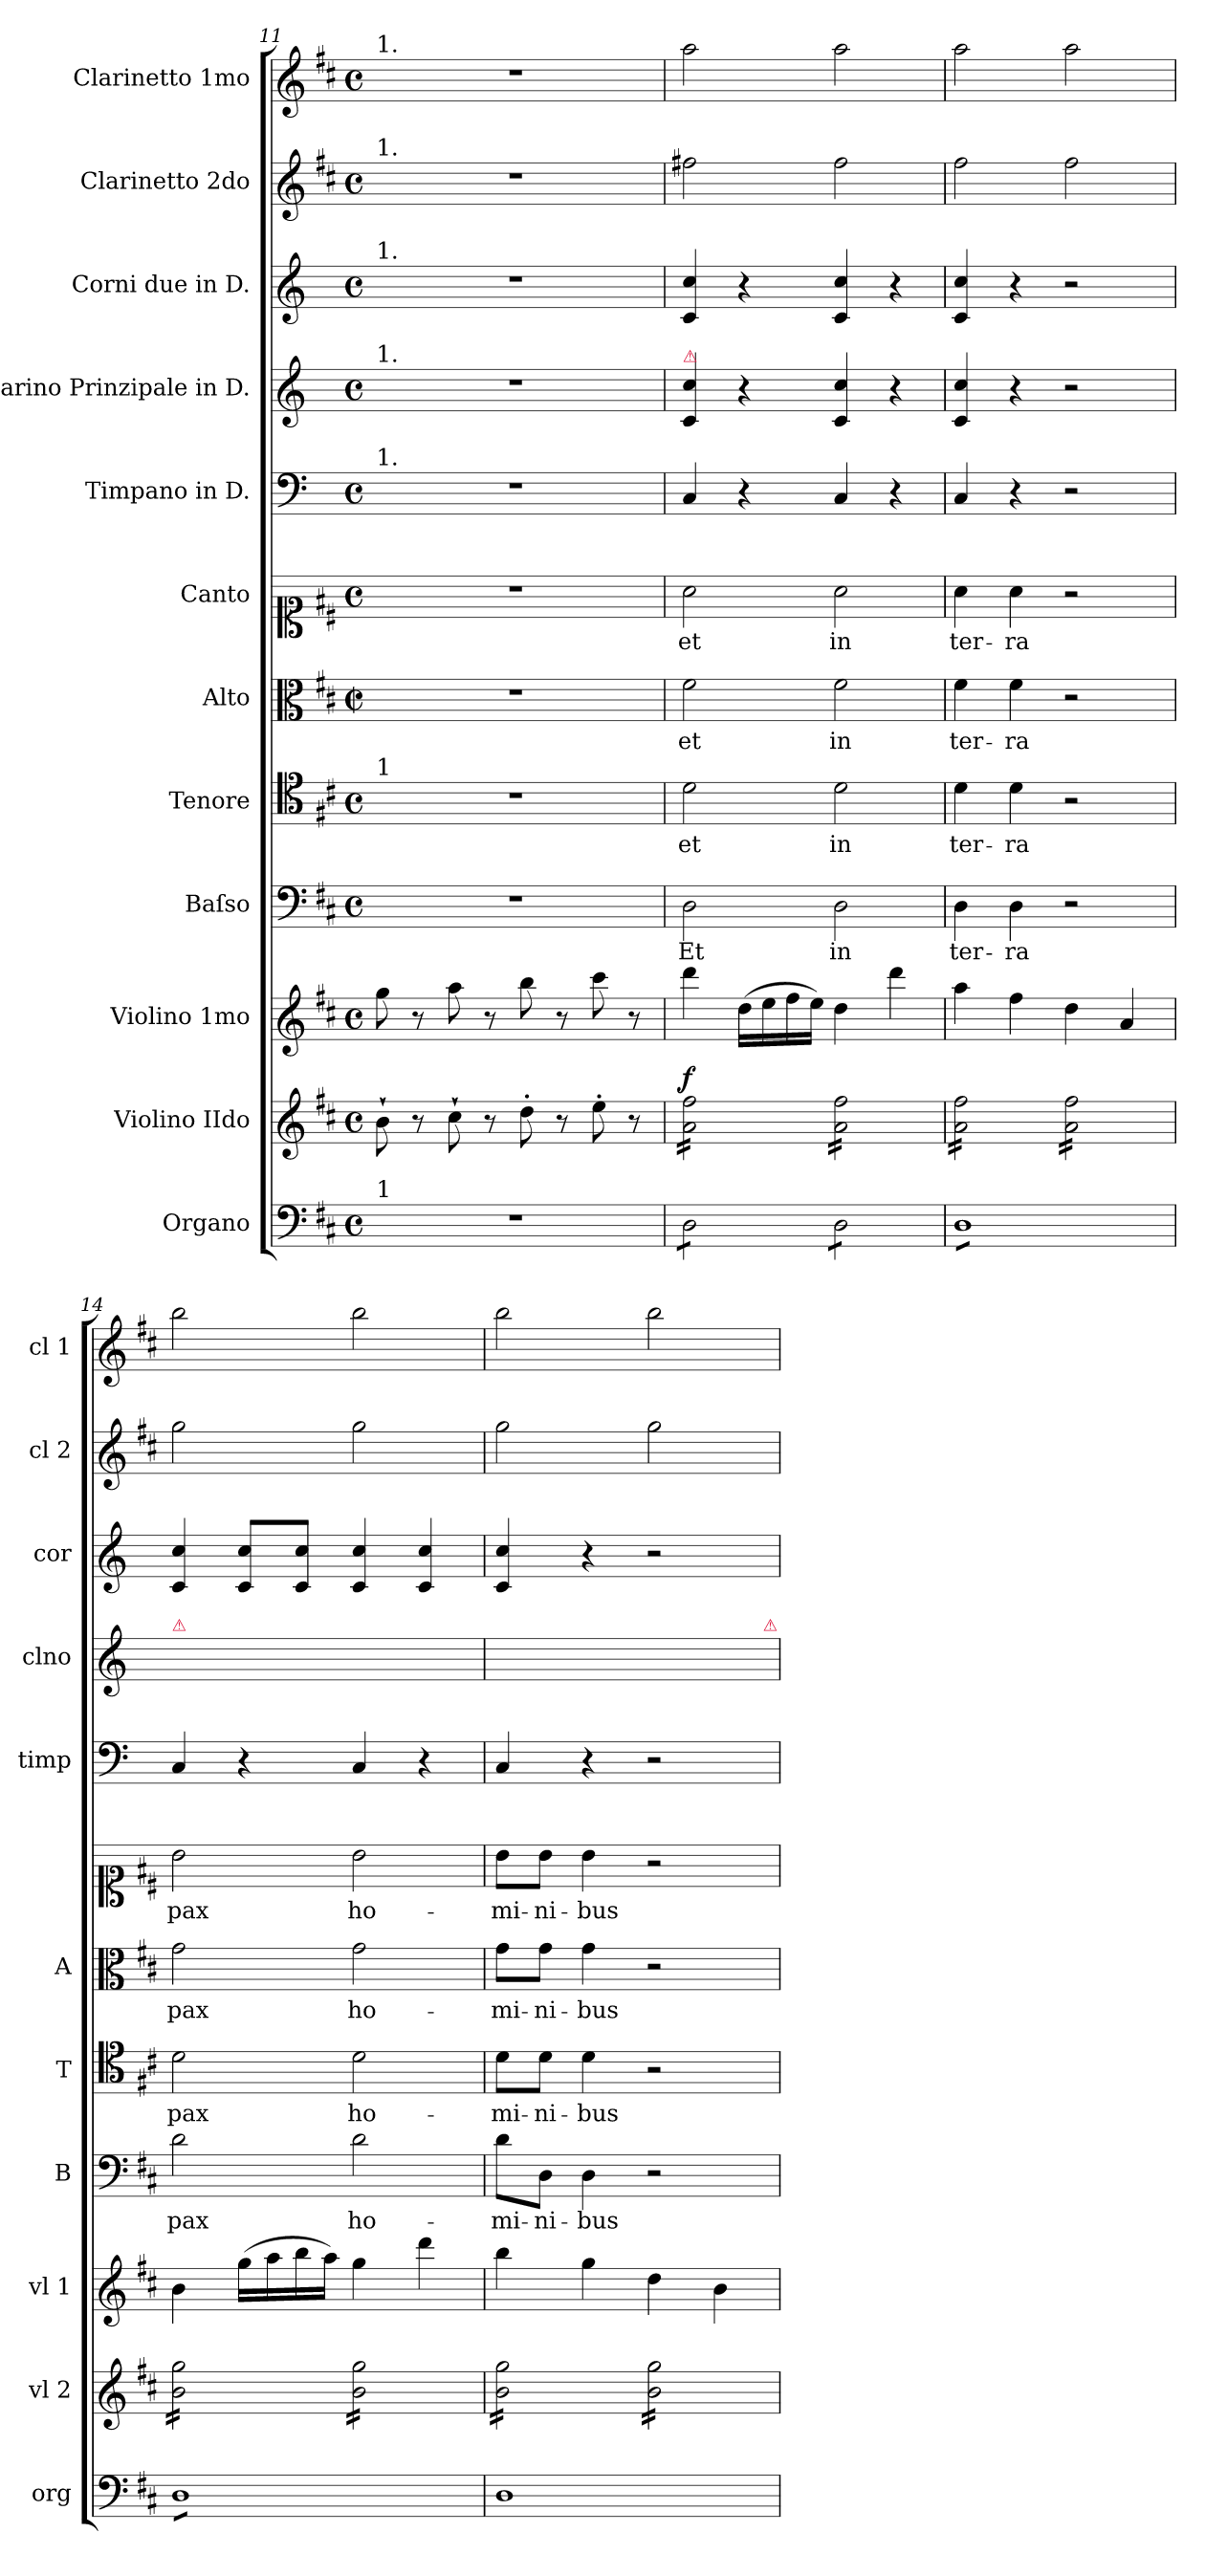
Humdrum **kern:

**kern	**kern	**dynam	**kern	**dynam	**kern	**text	**kern	**text	**kern	**text	**kern	**text	**kern	**kern	**kern	**kern	**kern
*part12	*part11	*part11	*part10	*part10	*part9	*part9	*part8	*part8	*part7	*part7	*part6	*part6	*part5	*part4	*part3	*part2	*part1
*staff12	*staff11	*staff11	*staff10	*staff10	*staff9	*staff9	*staff8	*staff8	*staff7	*staff7	*staff6	*staff6	*staff5	*staff4	*staff3	*staff2	*staff1
*I"Organo	*I"Violino IIdo	*	*I"Violino 1mo	*	*I"Baſso	*	*I"Tenore	*	*I"Alto	*	*I"Canto	*	*I"Timpano in D.	*I"Clarino Prinzipale in D.	*I"Corni due in D.	*I"Clarinetto 2do	*I"Clarinetto 1mo
*I'org	*I'vl 2	*	*I'vl 1	*	*I'B	*	*I'T	*	*I'A	*	*	*	*I'timp	*I'clno	*I'cor	*I'cl 2	*I'cl 1
*clefF4	*clefG2	*	*clefG2	*	*clefF4	*	*clefC4	*	*clefC3	*	*clefC1	*	*clefF4	*clefG2	*clefG2	*clefG2	*clefG2
*	*	*	*	*	*	*	*	*	*	*	*	*	*ITrd-1c-2	*ITrd-1c-2	*ITrd6c10	*	*
*k[f#c#]	*k[f#c#]	*	*k[f#c#]	*	*k[f#c#]	*	*k[f#c#]	*	*k[f#c#]	*	*k[f#c#]	*	*k[f#c#]	*k[f#c#]	*k[f#c#]	*k[f#c#]	*k[f#c#]
*M4/4	*M4/4	*	*M4/4	*	*M4/4	*	*M4/4	*	*M4/4	*	*M4/4	*	*M4/4	*M4/4	*M4/4	*M4/4	*M4/4
*met(c)	*met(c)	*	*met(c)	*	*met(c)	*	*met(c)	*	*met(c|)	*	*met(c)	*	*met(c)	*met(c)	*met(c)	*met(c)	*met(c)
=11	=11	=11	=11	=11	=11	=11	=11	=11	=11	=11	=11	=11	=11	=11	=11	=11	=11
!	!	!	!	!	!	!	!	!	!	!	!	!	!	!	!	!	!LO:TX:a:t=1.
!	!	!	!	!	!	!	!	!	!	!	!	!	!	!	!	!LO:TX:a:t=1.	!
!	!	!	!	!	!	!	!	!	!	!	!	!	!	!	!LO:TX:a:t=1.	!	!
!	!	!	!	!	!	!	!	!	!	!	!	!	!	!LO:TX:a:t=1.	!	!	!
!	!	!	!	!	!	!	!	!	!	!	!	!	!LO:TX:a:t=1.	!	!	!	!
!	!	!	!	!	!	!	!LO:TX:a:t=1	!	!	!	!	!	!	!	!	!	!
!LO:TX:a:t=1	!	!	!	!	!	!	!	!	!	!	!	!	!	!	!	!	!
1r	8b`\	.	8gg\	.	1r	.	1r	.	1r	.	1r	.	1r	1r	1r	1r	1r
.	8r	.	8r	.	.	.	.	.	.	.	.	.	.	.	.	.	.
.	8cc#`\	.	8aa\	.	.	.	.	.	.	.	.	.	.	.	.	.	.
.	8r	.	8r	.	.	.	.	.	.	.	.	.	.	.	.	.	.
.	8dd'\	.	8bb\	.	.	.	.	.	.	.	.	.	.	.	.	.	.
.	8r	.	8r	.	.	.	.	.	.	.	.	.	.	.	.	.	.
.	8ee'\	.	8ccc#\	.	.	.	.	.	.	.	.	.	.	.	.	.	.
.	8r	.	8r	.	.	.	.	.	.	.	.	.	.	.	.	.	.
=12	=12	=12	=12	=12	=12	=12	=12	=12	=12	=12	=12	=12	=12	=12	=12	=12	=12
!	!	!	!	!	!	!	!	!	!	!	!	!	!	!LO:TX:a:color=crimson:t=⚠	!	!	!
!	!	!LO:DY:a	!	!LO:DY:b	!	!	!	!	!	!	!	!	!	!	!	!	!
*tremolo	*	*	*	*	*	*	*	*	*	*	*	*	*	*	*	*	*
*	*tremolo	*	*	*	*	*	*	*	*	*	*	*	*	*	*	*	*
8D\L	16a\ 16ff#\LL	f..	4ddd\	for	2D\	Et	2d\	et	2f#\	et	2a\	et	4D/	4d/ 4dd/	4D/ 4d/	2ff#X\	2aa\
.	16a\ 16ff#\	.	.	.	.	.	.	.	.	.	.	.	.	.	.	.	.
8D\	16a\ 16ff#\	.	.	.	.	.	.	.	.	.	.	.	.	.	.	.	.
.	16a\ 16ff#\	.	.	.	.	.	.	.	.	.	.	.	.	.	.	.	.
8D\	16a\ 16ff#\	.	(16dd\LL	.	.	.	.	.	.	.	.	.	4r	4r	4r	.	.
.	16a\ 16ff#\	.	16ee\	.	.	.	.	.	.	.	.	.	.	.	.	.	.
8D\J	16a\ 16ff#\	.	16ff#\	.	.	.	.	.	.	.	.	.	.	.	.	.	.
.	16a\ 16ff#\JJ	.	16ee\JJ)	.	.	.	.	.	.	.	.	.	.	.	.	.	.
8D\L	16a\ 16ff#\LL	.	4dd\	.	2D\	in	2d\	in	2f#\	in	2a\	in	4D/	4d/ 4dd/	4D/ 4d/	2ff#\	2aa\
.	16a\ 16ff#\	.	.	.	.	.	.	.	.	.	.	.	.	.	.	.	.
8D\	16a\ 16ff#\	.	.	.	.	.	.	.	.	.	.	.	.	.	.	.	.
.	16a\ 16ff#\	.	.	.	.	.	.	.	.	.	.	.	.	.	.	.	.
8D\	16a\ 16ff#\	.	4ddd\	.	.	.	.	.	.	.	.	.	4r	4r	4r	.	.
.	16a\ 16ff#\	.	.	.	.	.	.	.	.	.	.	.	.	.	.	.	.
8D\J	16a\ 16ff#\	.	.	.	.	.	.	.	.	.	.	.	.	.	.	.	.
.	16a\ 16ff#\JJ	.	.	.	.	.	.	.	.	.	.	.	.	.	.	.	.
=13	=13	=13	=13	=13	=13	=13	=13	=13	=13	=13	=13	=13	=13	=13	=13	=13	=13
8DL	16a\ 16ff#\LL	.	4aa\	.	4D\	ter-	4d\	ter-	4f#\	ter-	4a\	ter-	4D/	4d/ 4dd/	4D/ 4d/	2ff#\	2aa\
.	16a\ 16ff#\	.	.	.	.	.	.	.	.	.	.	.	.	.	.	.	.
8D	16a\ 16ff#\	.	.	.	.	.	.	.	.	.	.	.	.	.	.	.	.
.	16a\ 16ff#\	.	.	.	.	.	.	.	.	.	.	.	.	.	.	.	.
8D	16a\ 16ff#\	.	4ff#\	.	4D\	-ra	4d\	-ra	4f#\	-ra	4a\	-ra	4r	4r	4r	.	.
.	16a\ 16ff#\	.	.	.	.	.	.	.	.	.	.	.	.	.	.	.	.
8D	16a\ 16ff#\	.	.	.	.	.	.	.	.	.	.	.	.	.	.	.	.
.	16a\ 16ff#\JJ	.	.	.	.	.	.	.	.	.	.	.	.	.	.	.	.
8D	16a\ 16ff#\LL	.	4dd\	.	2r	.	2r	.	2r	.	2r	.	2r	2r	2r	2ff#\	2aa\
.	16a\ 16ff#\	.	.	.	.	.	.	.	.	.	.	.	.	.	.	.	.
8D	16a\ 16ff#\	.	.	.	.	.	.	.	.	.	.	.	.	.	.	.	.
.	16a\ 16ff#\	.	.	.	.	.	.	.	.	.	.	.	.	.	.	.	.
8D	16a\ 16ff#\	.	4a/	.	.	.	.	.	.	.	.	.	.	.	.	.	.
.	16a\ 16ff#\	.	.	.	.	.	.	.	.	.	.	.	.	.	.	.	.
8DJ	16a\ 16ff#\	.	.	.	.	.	.	.	.	.	.	.	.	.	.	.	.
.	16a\ 16ff#\JJ	.	.	.	.	.	.	.	.	.	.	.	.	.	.	.	.
=14	=14	=14	=14	=14	=14	=14	=14	=14	=14	=14	=14	=14	=14	=14	=14	=14	=14
!	!	!	!	!	!	!	!	!	!	!	!	!	!	!LO:TX:a:color=crimson:t=⚠	!	!	!
8DL	16b\ 16gg\LL	.	4b\	.	2d\	pax	2d\	pax	2g\	pax	2b\	pax	4D/	4dyy/ 4ddyy/	4D/ 4d/	2gg\	2bb\
.	16b\ 16gg\	.	.	.	.	.	.	.	.	.	.	.	.	.	.	.	.
8D	16b\ 16gg\	.	.	.	.	.	.	.	.	.	.	.	.	.	.	.	.
.	16b\ 16gg\	.	.	.	.	.	.	.	.	.	.	.	.	.	.	.	.
8D	16b\ 16gg\	.	(16gg\LL	.	.	.	.	.	.	.	.	.	4r	4ryy	8D/ 8d/L	.	.
.	16b\ 16gg\	.	16aa\	.	.	.	.	.	.	.	.	.	.	.	.	.	.
8D	16b\ 16gg\	.	16bb\	.	.	.	.	.	.	.	.	.	.	.	8D/ 8d/J	.	.
.	16b\ 16gg\JJ	.	16aa\JJ)	.	.	.	.	.	.	.	.	.	.	.	.	.	.
8D	16b\ 16gg\LL	.	4gg\	.	2d\	ho-	2d\	ho-	2g\	ho-	2b\	ho-	4D/	4dyy/ 4ddyy/	4D/ 4d/	2gg\	2bb\
.	16b\ 16gg\	.	.	.	.	.	.	.	.	.	.	.	.	.	.	.	.
8D	16b\ 16gg\	.	.	.	.	.	.	.	.	.	.	.	.	.	.	.	.
.	16b\ 16gg\	.	.	.	.	.	.	.	.	.	.	.	.	.	.	.	.
8D	16b\ 16gg\	.	4ddd\	.	.	.	.	.	.	.	.	.	4r	4ryy	4D/ 4d/	.	.
.	16b\ 16gg\	.	.	.	.	.	.	.	.	.	.	.	.	.	.	.	.
8DJ	16b\ 16gg\	.	.	.	.	.	.	.	.	.	.	.	.	.	.	.	.
*Xtremolo	*	*	*	*	*	*	*	*	*	*	*	*	*	*	*	*	*
.	16b\ 16gg\JJ	.	.	.	.	.	.	.	.	.	.	.	.	.	.	.	.
=15	=15	=15	=15	=15	=15	=15	=15	=15	=15	=15	=15	=15	=15	=15	=15	=15	=15
1D	16b\ 16gg\LL	.	4bb\	.	8d\L	-mi-	8d\L	-mi-	8g\L	-mi-	8b\L	-mi-	4D/	4dyy/ 4ddyy/	4D/ 4d/	2gg\	2bb\
.	16b\ 16gg\	.	.	.	.	.	.	.	.	.	.	.	.	.	.	.	.
.	16b\ 16gg\	.	.	.	8D\J	-ni-	8d\J	-ni-	8g\J	-ni-	8b\J	-ni-	.	.	.	.	.
.	16b\ 16gg\	.	.	.	.	.	.	.	.	.	.	.	.	.	.	.	.
.	16b\ 16gg\	.	4gg\	.	4D\	-bus	4d\	-bus	4g\	-bus	4b\	-bus	4r	4ryy	4r	.	.
.	16b\ 16gg\	.	.	.	.	.	.	.	.	.	.	.	.	.	.	.	.
.	16b\ 16gg\	.	.	.	.	.	.	.	.	.	.	.	.	.	.	.	.
.	16b\ 16gg\JJ	.	.	.	.	.	.	.	.	.	.	.	.	.	.	.	.
.	16b\ 16gg\LL	.	4dd\	.	2r	.	2r	.	2r	.	2r	.	2r	2ryy	2r	2gg\	2bb\
.	16b\ 16gg\	.	.	.	.	.	.	.	.	.	.	.	.	.	.	.	.
.	16b\ 16gg\	.	.	.	.	.	.	.	.	.	.	.	.	.	.	.	.
.	16b\ 16gg\	.	.	.	.	.	.	.	.	.	.	.	.	.	.	.	.
.	16b\ 16gg\	.	4b\	.	.	.	.	.	.	.	.	.	.	.	.	.	.
.	16b\ 16gg\	.	.	.	.	.	.	.	.	.	.	.	.	.	.	.	.
.	16b\ 16gg\	.	.	.	.	.	.	.	.	.	.	.	.	.	.	.	.
.	16b\ 16gg\JJ	.	.	.	.	.	.	.	.	.	.	.	.	.	.	.	.
*	*Xtremolo	*	*	*	*	*	*	*	*	*	*	*	*	*	*	*	*
!	!	!	!	!	!	!	!	!	!	!	!	!	!	!LO:TX:a:color=crimson:t=⚠	!	!	!
=	=	=	=	=	=	=	=	=	=	=	=	=	=	=	=	=	=
*-	*-	*-	*-	*-	*-	*-	*-	*-	*-	*-	*-	*-	*-	*-	*-	*-	*-
